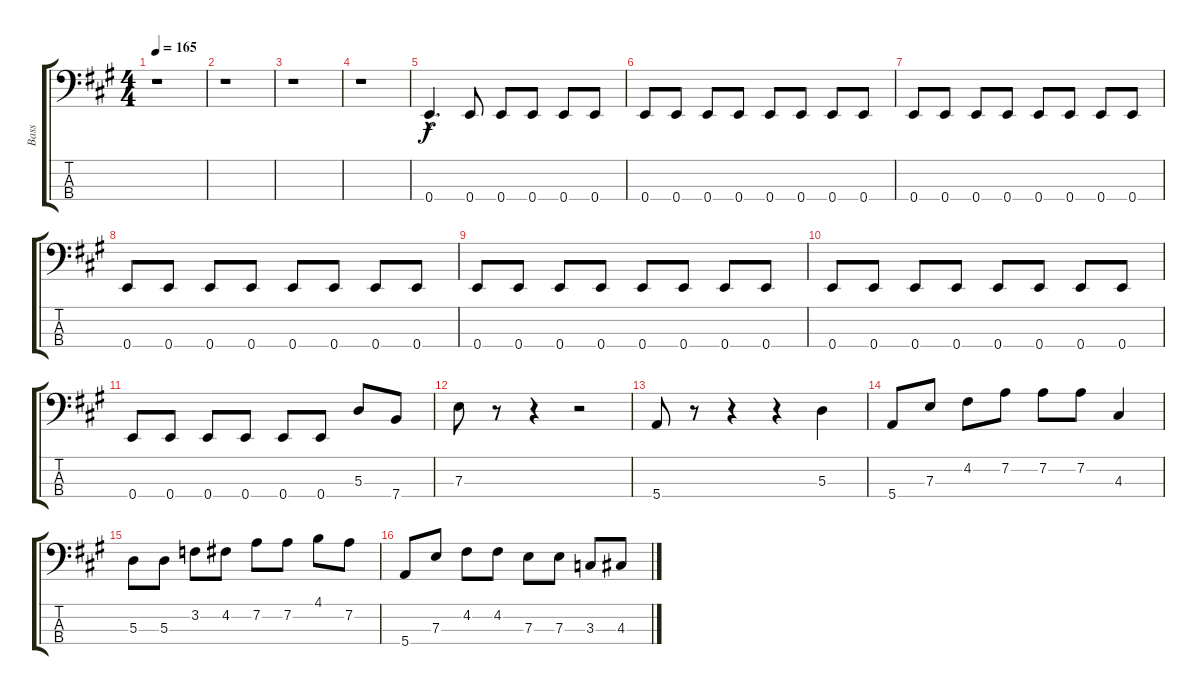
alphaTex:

\track ("Bass" "Bass") {instrument synthbass1}
\staff {score tabs}
\tuning (G2 D2 A1 E1) {hide}
\ts (4 4)
\tempo 165
\clef f4
\ks a
r.1{dy f} |
r.1 |
r.1 |
r.1 |
0.4{hac}.4{d} 0.4.8 0.4.8 0.4.8 0.4.8 0.4.8 |
0.4.8 0.4.8 0.4.8 0.4.8 0.4.8 0.4.8 0.4.8 0.4.8 |
0.4.8 0.4.8 0.4.8 0.4.8 0.4.8 0.4.8 0.4.8 0.4.8 |
0.4.8 0.4.8 0.4.8 0.4.8 0.4.8 0.4.8 0.4.8 0.4.8 |
0.4.8 0.4.8 0.4.8 0.4.8 0.4.8 0.4.8 0.4.8 0.4.8 |
0.4.8 0.4.8 0.4.8 0.4.8 0.4.8 0.4.8 0.4.8 0.4.8 |
0.4.8 0.4.8 0.4.8 0.4.8 0.4.8 0.4.8 5.3.8 7.4.8 |
7.3.8 r.8 r.4 r.2 |
5.4.8 r.8 r.4 r.4 5.3.4 |
5.4.8 7.3.8 4.2.8 7.2.8 7.2.8 7.2.8 4.3.4 |
5.3.8 5.3.8 3.2.8 4.2.8 7.2.8 7.2.8 4.1.8 7.2.8 |
5.4.8 7.3.8 4.2.8 4.2.8 7.3.8 7.3.8 3.3.8 4.3.8
